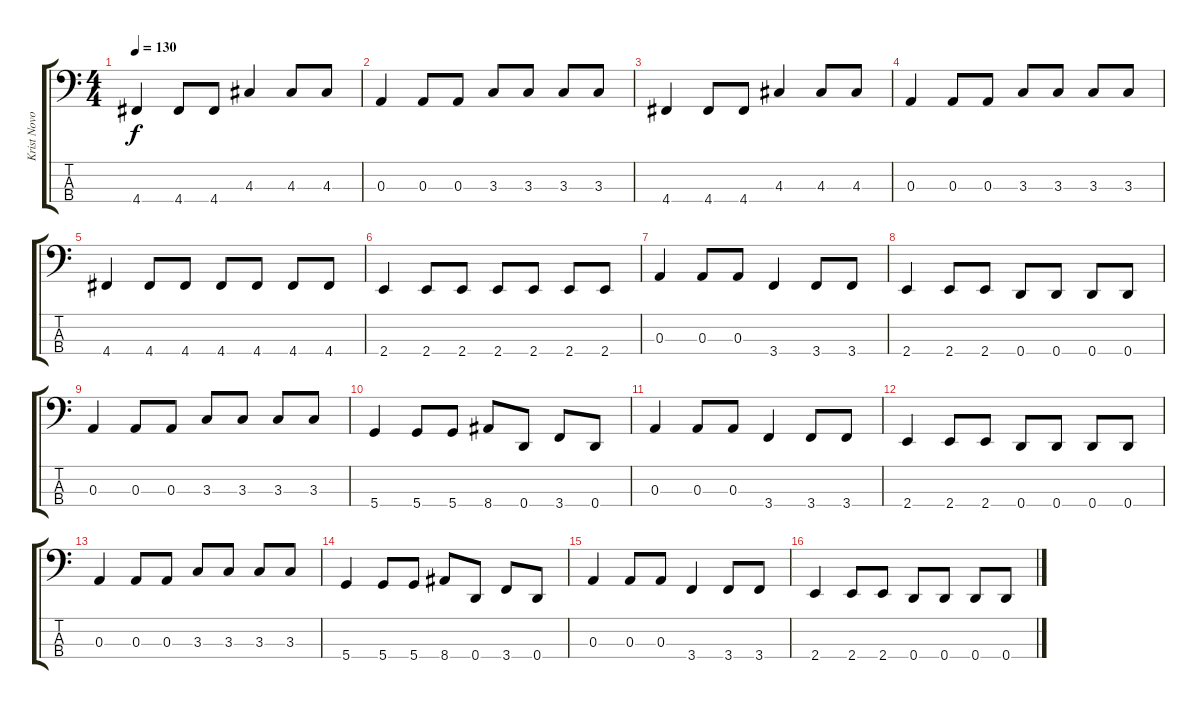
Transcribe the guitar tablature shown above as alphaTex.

\track ("Krist Novoselic" "Krist Novo") {instrument electricbasspick}
\staff {score tabs}
\tuning (G2 D2 A1 D1) {hide}
\ts (4 4)
\tempo 130
\clef f4
\ks c
4.4.4{dy f} 4.4.8 4.4.8 4.3.4 4.3.8 4.3.8 |
0.3.4 0.3.8 0.3.8 3.3.8 3.3.8 3.3.8 3.3.8 |
4.4.4 4.4.8 4.4.8 4.3.4 4.3.8 4.3.8 |
0.3.4 0.3.8 0.3.8 3.3.8 3.3.8 3.3.8 3.3.8 |
4.4.4 4.4.8 4.4.8 4.4.8 4.4.8 4.4.8 4.4.8 |
2.4.4 2.4.8 2.4.8 2.4.8 2.4.8 2.4.8 2.4.8 |
0.3.4 0.3.8 0.3.8 3.4.4 3.4.8 3.4.8 |
2.4.4 2.4.8 2.4.8 0.4.8 0.4.8 0.4.8 0.4.8 |
0.3.4 0.3.8 0.3.8 3.3.8 3.3.8 3.3.8 3.3.8 |
5.4.4 5.4.8 5.4.8 8.4.8 0.4.8 3.4.8 0.4.8 |
0.3.4 0.3.8 0.3.8 3.4.4 3.4.8 3.4.8 |
2.4.4 2.4.8 2.4.8 0.4.8 0.4.8 0.4.8 0.4.8 |
0.3.4 0.3.8 0.3.8 3.3.8 3.3.8 3.3.8 3.3.8 |
5.4.4 5.4.8 5.4.8 8.4.8 0.4.8 3.4.8 0.4.8 |
0.3.4 0.3.8 0.3.8 3.4.4 3.4.8 3.4.8 |
2.4.4 2.4.8 2.4.8 0.4.8 0.4.8 0.4.8 0.4.8
